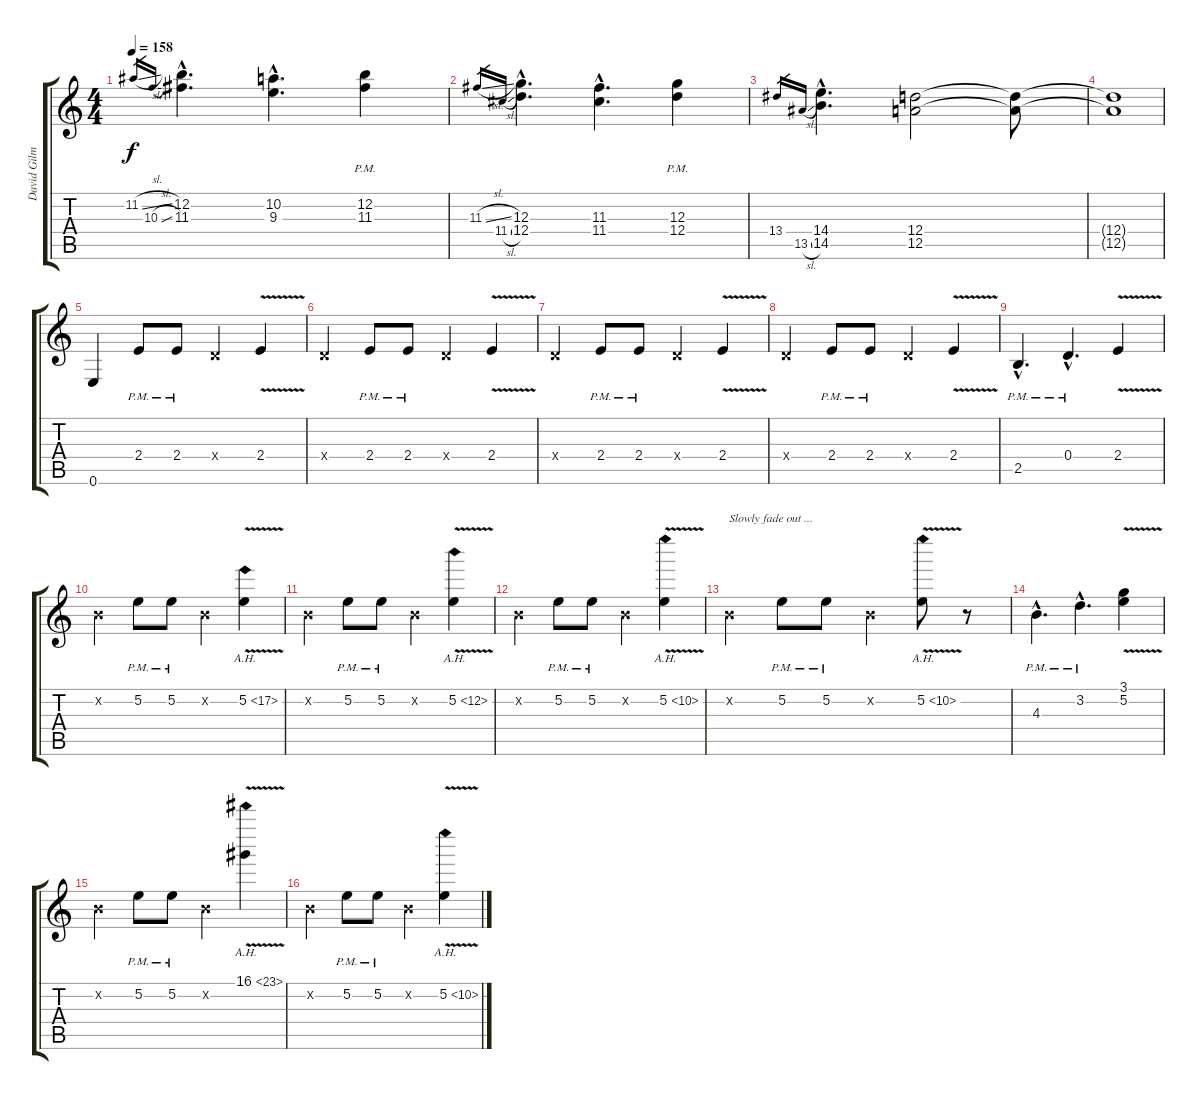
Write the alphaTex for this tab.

\track ("David Gilmour" "David Gilm") {instrument overdrivenguitar}
\staff {score tabs}
\tuning (E4 B3 G3 D3 A2 E2) {hide}
\ts (4 4)
\tempo 158
\clef g2
\ks c
11.2{sl}.16{gr dy f} 10.3{sl}.16{gr} (12.2{hac} 11.3{hac}).4{d} (10.2{hac} 9.3{hac}).4{d} (12.2{pm} 11.3{pm}).4 |
11.3{sl}.16{gr} 11.4{sl}.16{gr} (12.3{hac} 12.4{hac}).4{d} (11.3{hac} 11.4{hac}).4{d} (12.3{pm} 12.4{pm}).4 |
13.4.16{gr} 13.5{sl}.16{gr} (14.4{hac} 14.5{hac}).4{d} (12.4 12.5).2 (12.4{t} 12.5{t}).8 |
(12.4{t} 12.5{t}).1 |
0.6.4 2.4{pm}.8 2.4{pm}.8 0.4{x}.4 2.4{v}.4 |
0.4{x}.4 2.4{pm}.8 2.4{pm}.8 0.4{x}.4 2.4{v}.4 |
0.4{x}.4 2.4{pm}.8 2.4{pm}.8 0.4{x}.4 2.4{v}.4 |
0.4{x}.4 2.4{pm}.8 2.4{pm}.8 0.4{x}.4 2.4{v}.4 |
2.5{hac pm}.4{d} 0.4{hac pm}.4{d} 2.4{v}.4 |
0.2{x}.4 5.2{pm}.8 5.2{pm}.8 0.2{x}.4 5.2{ah 12 v}.4 |
0.2{x}.4 5.2{pm}.8 5.2{pm}.8 0.2{x}.4 5.2{ah 7 v}.4 |
0.2{x}.4 5.2{pm}.8 5.2{pm}.8 0.2{x}.4 5.2{ah 5 v}.4 |
0.2{x}.4{txt "Slowly fade out ..."} 5.2{pm}.8 5.2{pm}.8 0.2{x}.4 5.2{ah 5 v}.8 r.8 |
4.3{hac pm}.4{d} 3.2{hac pm}.4{d} (3.1{v} 5.2{v}).4 |
0.2{x}.4 5.2{pm}.8 5.2{pm}.8 0.2{x}.4 16.1{ah 7 v}.4 |
0.2{x}.4 5.2{pm}.8 5.2{pm}.8 0.2{x}.4 5.2{ah 5 v}.4
